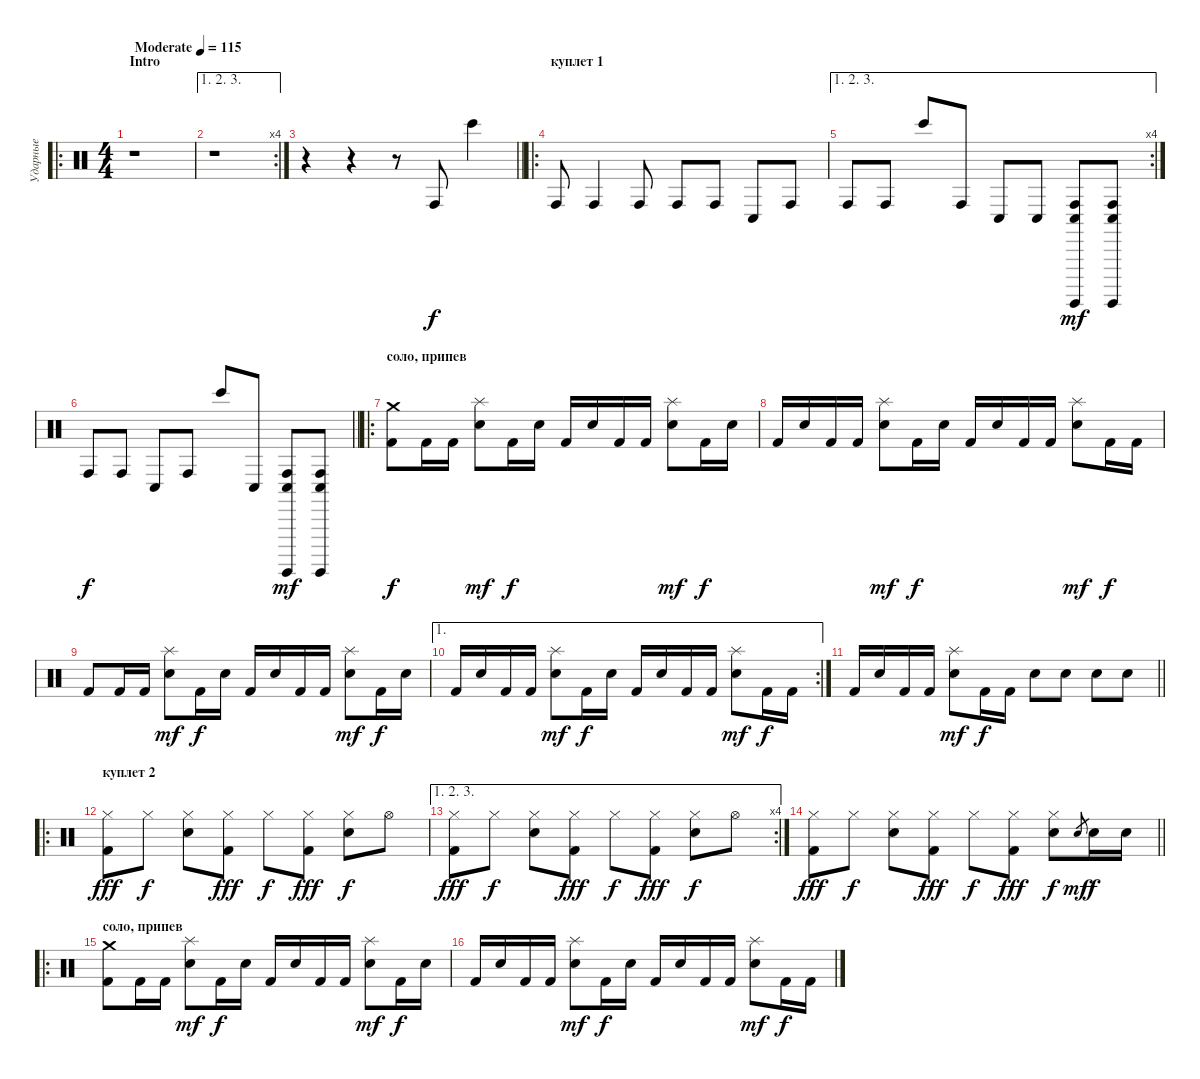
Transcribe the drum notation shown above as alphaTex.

\track ("Ударные" "Ударные") {instrument percussion}
\staff {score}
\articulation defaults
\ro
\ts (4 4)
\section ("" "Intro")
\tempo (115 "Moderate")
\clef neutral
\ks c
r.1{dy f} |
\ae (1 2 3)
\rc 4
r.1 |
\barLineRight lightlight
r.4 r.4 r.8 "Conga high (hit)".8 "Bongo High (hit)".4 |
\ro
\section ("" "куплет 1")
"Conga high (hit)".8 "Conga high (hit)".4 "Conga high (hit)".8 "Conga high (hit)".8 "Conga high (hit)".8 "Conga low (hit)".8 "Conga high (hit)".8 |
\ae (1 2 3)
\rc 4 "Conga high (hit)".8 "Conga high (hit)".8 "Bongo High (hit)".8 "Conga high (hit)".8 "Conga low (hit)".8 "Conga low (hit)".8
("Conga high (hit)" "Conga low (hit)" "Surdo (hit)").8{dy mf} ("Conga high (hit)" "Conga low (hit)" "Surdo (hit)").8 |
\barLineRight lightlight "Conga high (hit)".8{dy f} "Conga high (hit)".8 "Conga low (hit)".8 "Conga high (hit)".8 "Bongo High (hit)".8 "Conga low (hit)".8
("Conga high (hit)" "Conga low (hit)" "Surdo (hit)").8{dy mf} ("Conga high (hit)" "Conga low (hit)" "Surdo (hit)").8 |
\ro
\section ("" "соло, припев")
("Kick (hit) 2" "Crash medium (hit)").8{dy f} "Kick (hit) 2".16 "Kick (hit) 2".16 ("Electric Snare (hit)" "Splash (hit)").8{dy mf} "Kick (hit) 2".16{dy f} "Electric Snare (hit)".16 "Kick (hit) 2".16 "Electric Snare (hit)".16 "Kick (hit) 2".16 "Kick (hit) 2".16 ("Electric Snare (hit)" "Splash (hit)").8{dy mf} "Kick (hit) 2".16{dy f} "Electric Snare (hit)".16 |
"Kick (hit) 2".16 "Electric Snare (hit)".16 "Kick (hit) 2".16 "Kick (hit) 2".16 ("Electric Snare (hit)" "Splash (hit)").8{dy mf} "Kick (hit) 2".16{dy f} "Electric Snare (hit)".16 "Kick (hit) 2".16 "Electric Snare (hit)".16 "Kick (hit) 2".16 "Kick (hit) 2".16 ("Electric Snare (hit)" "Splash (hit)").8{dy mf} "Kick (hit) 2".16{dy f} "Kick (hit) 2".16 |
"Kick (hit) 2".8 "Kick (hit) 2".16 "Kick (hit) 2".16 ("Electric Snare (hit)" "Splash (hit)").8{dy mf} "Kick (hit) 2".16{dy f} "Electric Snare (hit)".16 "Kick (hit) 2".16 "Electric Snare (hit)".16 "Kick (hit) 2".16 "Kick (hit) 2".16 ("Electric Snare (hit)" "Splash (hit)").8{dy mf} "Kick (hit) 2".16{dy f} "Electric Snare (hit)".16 |
\ae 1
\rc 2 "Kick (hit) 2".16 "Electric Snare (hit)".16 "Kick (hit) 2".16 "Kick (hit) 2".16
("Electric Snare (hit)" "Splash (hit)").8{dy mf} "Kick (hit) 2".16{dy f} "Electric Snare (hit)".16 "Kick (hit) 2".16 "Electric Snare (hit)".16 "Kick (hit) 2".16 "Kick (hit) 2".16 ("Electric Snare (hit)" "Splash (hit)").8{dy mf} "Kick (hit) 2".16{dy f} "Kick (hit) 2".16 |
\barLineRight lightlight "Kick (hit) 2".16 "Electric Snare (hit)".16 "Kick (hit) 2".16 "Kick (hit) 2".16
("Electric Snare (hit)" "Splash (hit)").8{dy mf} "Kick (hit) 2".16{dy f} "Kick (hit) 2".16 "Electric Snare (hit)".8 "Electric Snare (hit)".8 "Electric Snare (hit)".8 "Electric Snare (hit)".8 |
\ro
\section ("" "куплет 2")
("Kick (hit) 2" "Hi-Hat (closed)").8{dy fff} "Hi-Hat (closed)".8{dy f} ("Electric Snare (hit)" "Hi-Hat (closed)").8 ("Kick (hit) 2" "Hi-Hat (closed)").8{dy fff} "Hi-Hat (closed)".8{dy f} ("Kick (hit) 2" "Hi-Hat (closed)").8{dy fff} ("Electric Snare (hit)" "Hi-Hat (closed)").8{dy f} "Hi-Hat (open)".8 |
\ae (1 2 3)
\rc 4
("Kick (hit) 2" "Hi-Hat (closed)").8{dy fff} "Hi-Hat (closed)".8{dy f} ("Electric Snare (hit)" "Hi-Hat (closed)").8 ("Kick (hit) 2" "Hi-Hat (closed)").8{dy fff} "Hi-Hat (closed)".8{dy f} ("Kick (hit) 2" "Hi-Hat (closed)").8{dy fff} ("Electric Snare (hit)" "Hi-Hat (closed)").8{dy f} "Hi-Hat (open)".8 |
\barLineRight lightlight
("Kick (hit) 2" "Hi-Hat (closed)").8{dy fff} "Hi-Hat (closed)".8{dy f} ("Electric Snare (hit)" "Hi-Hat (closed)").8 ("Kick (hit) 2" "Hi-Hat (closed)").8{dy fff} "Hi-Hat (closed)".8{dy f} ("Kick (hit) 2" "Hi-Hat (closed)").8{dy fff} ("Electric Snare (hit)" "Hi-Hat (closed)").8{dy f} "Electric Snare (hit)".8{gr dy mf} "Electric Snare (hit)".16{dy f} "Electric Snare (hit)".16 |
\ro
\section ("" "соло, припев")
("Kick (hit) 2" "Crash medium (hit)").8 "Kick (hit) 2".16 "Kick (hit) 2".16 ("Electric Snare (hit)" "Splash (hit)").8{dy mf} "Kick (hit) 2".16{dy f} "Electric Snare (hit)".16 "Kick (hit) 2".16 "Electric Snare (hit)".16 "Kick (hit) 2".16 "Kick (hit) 2".16 ("Electric Snare (hit)" "Splash (hit)").8{dy mf} "Kick (hit) 2".16{dy f} "Electric Snare (hit)".16 |
"Kick (hit) 2".16 "Electric Snare (hit)".16 "Kick (hit) 2".16 "Kick (hit) 2".16 ("Electric Snare (hit)" "Splash (hit)").8{dy mf} "Kick (hit) 2".16{dy f} "Electric Snare (hit)".16 "Kick (hit) 2".16 "Electric Snare (hit)".16 "Kick (hit) 2".16 "Kick (hit) 2".16 ("Electric Snare (hit)" "Splash (hit)").8{dy mf} "Kick (hit) 2".16{dy f} "Kick (hit) 2".16
